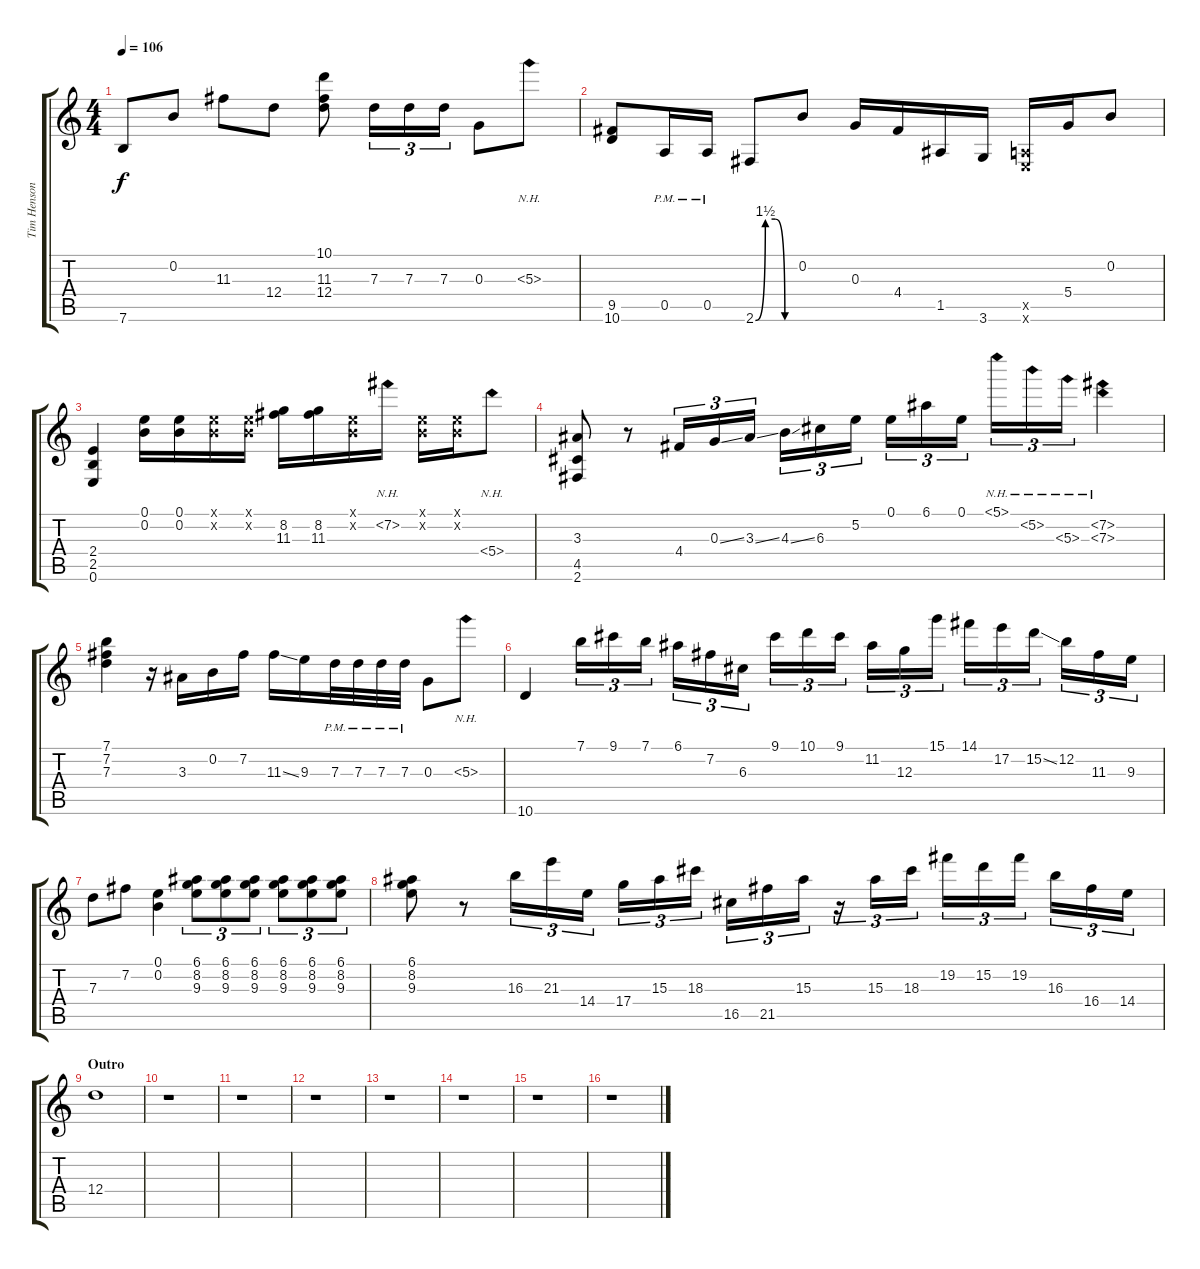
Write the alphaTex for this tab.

\track ("Tim Henson" "Tim Henson") {instrument electricguitarclean}
\staff {score tabs}
\tuning (E4 B3 G3 D3 A2 E2) {hide}
\ts (4 4)
\tempo 106
\clef g2
\ks c
7.6.8{dy f} 0.2.8 11.3.8 12.4.8 (10.1 11.3 12.4).8 7.3.16{tu (3 2)} 7.3.16{tu (3 2)} 7.3.16{tu (3 2)} 0.3.8 5.3{nh}.8 |
(9.5 10.6).8 0.5{pm}.16 0.5{pm}.16 2.6{be (custom 0 0 15 6 30 6 45 0 60 0)}.8 0.2.8 0.3.16 4.4.16 1.5.16 3.6.16 (0.5{x} 0.6{x}).16 5.4.16 0.2.8 |
(2.4 2.5 0.6).4 (0.1 0.2).16 (0.1 0.2).16 (0.1{x} 0.2{x}).16 (0.1{x} 0.2{x}).16 (8.2 11.3).16 (8.2 11.3).16 (0.1{x} 0.2{x}).16 7.2{nh}.16 (0.1{x} 0.2{x}).16 (0.1{x} 0.2{x}).16 5.4{nh}.8 |
(3.3 4.5 2.6).8 r.8 4.4.16{tu (3 2)} 0.3{ss}.16{tu (3 2)} 3.3{ss}.16{tu (3 2)} 4.3{ss}.16{tu (3 2)} 6.3.16{tu (3 2)} 5.2.16{tu (3 2)} 0.1.16{tu (3 2)} 6.1.16{tu (3 2)} 0.1.16{tu (3 2)} 5.1{nh}.16{tu (3 2)} 5.2{nh}.16{tu (3 2)} 5.3{nh}.16{tu (3 2)} (7.2{nh} 7.3{nh}).4 |
(7.1 7.2 7.3).4 r.16 3.3.16 0.2.16 7.2.16 11.3{ss}.16 9.3.16 7.3{pm}.32 7.3{pm}.32 7.3{pm}.32 7.3{pm}.32 0.3.8 5.3{nh}.8 |
10.6.4 7.1.16{tu (3 2)} 9.1.16{tu (3 2)} 7.1.16{tu (3 2)} 6.1.16{tu (3 2)} 7.2.16{tu (3 2)} 6.3.16{tu (3 2)} 9.1.16{tu (3 2)} 10.1.16{tu (3 2)} 9.1.16{tu (3 2)} 11.2.16{tu (3 2)} 12.3.16{tu (3 2)} 15.1.16{tu (3 2)} 14.1.16{tu (3 2)} 17.2.16{tu (3 2)} 15.2{ss}.16{tu (3 2)} 12.2.16{tu (3 2)} 11.3.16{tu (3 2)} 9.3.16{tu (3 2)} |
7.3.8 7.2.8 (0.1 0.2).4 (6.1 8.2 9.3).8{tu (3 2)} (6.1 8.2 9.3).8{tu (3 2)} (6.1 8.2 9.3).8{tu (3 2)} (6.1 8.2 9.3).8{tu (3 2)} (6.1 8.2 9.3).8{tu (3 2)} (6.1 8.2 9.3).8{tu (3 2)} |
(6.1 8.2 9.3).8 r.8 16.3.16{tu (3 2)} 21.3.16{tu (3 2)} 14.4.16{tu (3 2)} 17.4.16{tu (3 2)} 15.3.16{tu (3 2)} 18.3.16{tu (3 2)} 16.5.16{tu (3 2)} 21.5.16{tu (3 2)} 15.3.16{tu (3 2)} r.16{tu (3 2)} 15.3.16{tu (3 2)} 18.3.16{tu (3 2)} 19.2.16{tu (3 2)} 15.2.16{tu (3 2)} 19.2.16{tu (3 2)} 16.3.16{tu (3 2)} 16.4.16{tu (3 2)} 14.4.16{tu (3 2)} |
\section ("" "Outro")
12.4.1 |
r.1 |
r.1 |
r.1 |
r.1 |
r.1 |
r.1 |
r.1
